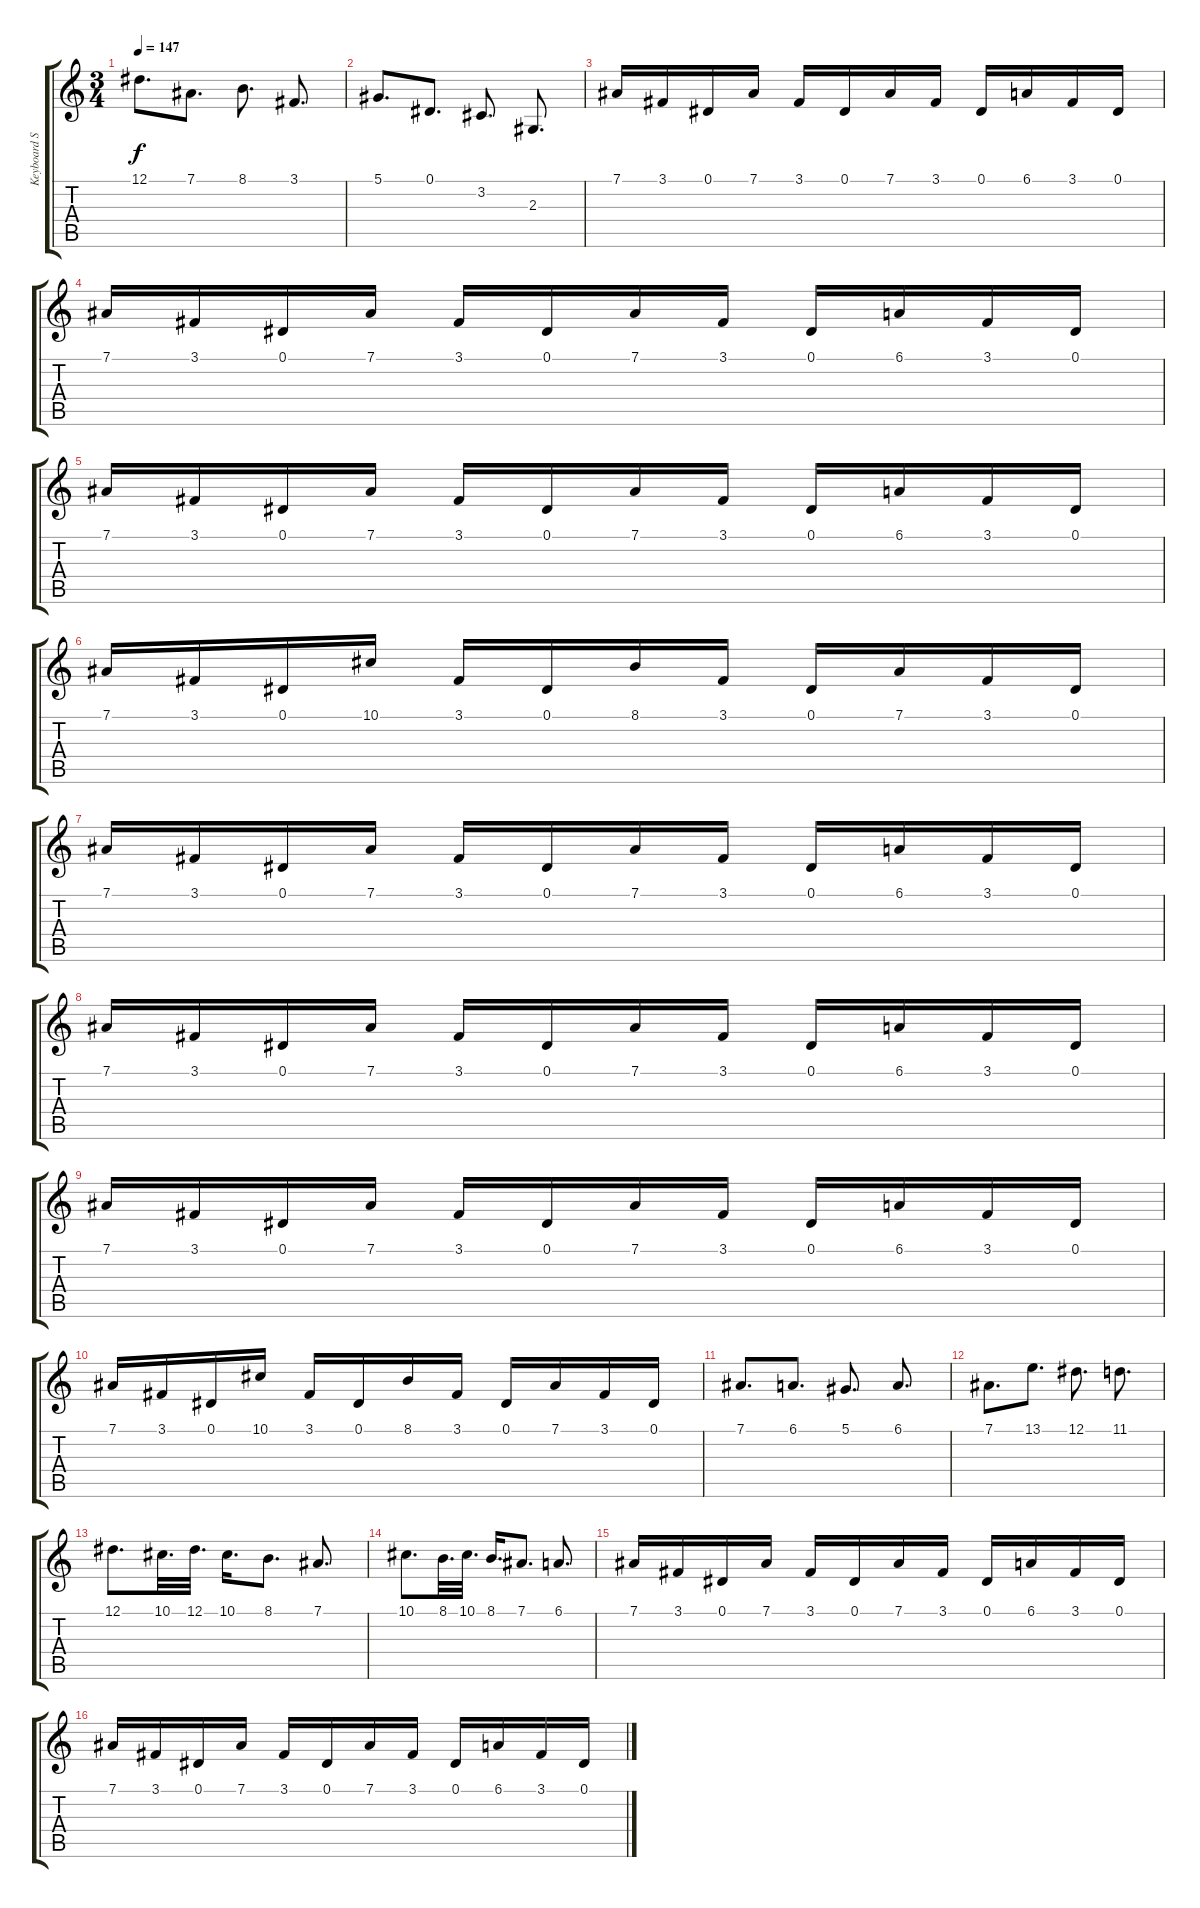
\track ("Keyboard Solo" "Keyboard S") {instrument celesta}
\staff {score tabs}
\tuning (Eb4 Bb3 Gb3 Db3 Ab2 Eb2) {hide}
\ts (3 4)
\tempo 147
\clef g2
\ks c
12.1.8{d dy f} 7.1.8{d} 8.1.8{d} 3.1.8{d} |
5.1.8{d} 0.1.8{d} 3.2.8{d} 2.3.8{d} |
7.1.16 3.1.16 0.1.16 7.1.16 3.1.16 0.1.16 7.1.16 3.1.16 0.1.16 6.1.16 3.1.16 0.1.16 |
7.1.16 3.1.16 0.1.16 7.1.16 3.1.16 0.1.16 7.1.16 3.1.16 0.1.16 6.1.16 3.1.16 0.1.16 |
7.1.16 3.1.16 0.1.16 7.1.16 3.1.16 0.1.16 7.1.16 3.1.16 0.1.16 6.1.16 3.1.16 0.1.16 |
7.1.16 3.1.16 0.1.16 10.1.16 3.1.16 0.1.16 8.1.16 3.1.16 0.1.16 7.1.16 3.1.16 0.1.16 |
7.1.16 3.1.16 0.1.16 7.1.16 3.1.16 0.1.16 7.1.16 3.1.16 0.1.16 6.1.16 3.1.16 0.1.16 |
7.1.16 3.1.16 0.1.16 7.1.16 3.1.16 0.1.16 7.1.16 3.1.16 0.1.16 6.1.16 3.1.16 0.1.16 |
7.1.16 3.1.16 0.1.16 7.1.16 3.1.16 0.1.16 7.1.16 3.1.16 0.1.16 6.1.16 3.1.16 0.1.16 |
7.1.16 3.1.16 0.1.16 10.1.16 3.1.16 0.1.16 8.1.16 3.1.16 0.1.16 7.1.16 3.1.16 0.1.16 |
7.1.8{d} 6.1.8{d} 5.1.8{d} 6.1.8{d} |
7.1.8{d} 13.1.8{d} 12.1.8{d} 11.1.8{d} |
12.1.8{d} 10.1.32{d} 12.1.32{d} 10.1.16{d} 8.1.8{d} 7.1.8{d} |
10.1.8{d} 8.1.32{d} 10.1.32{d} 8.1.16{d} 7.1.8{d} 6.1.8{d} |
7.1.16 3.1.16 0.1.16 7.1.16 3.1.16 0.1.16 7.1.16 3.1.16 0.1.16 6.1.16 3.1.16 0.1.16 |
7.1.16 3.1.16 0.1.16 7.1.16 3.1.16 0.1.16 7.1.16 3.1.16 0.1.16 6.1.16 3.1.16 0.1.16
